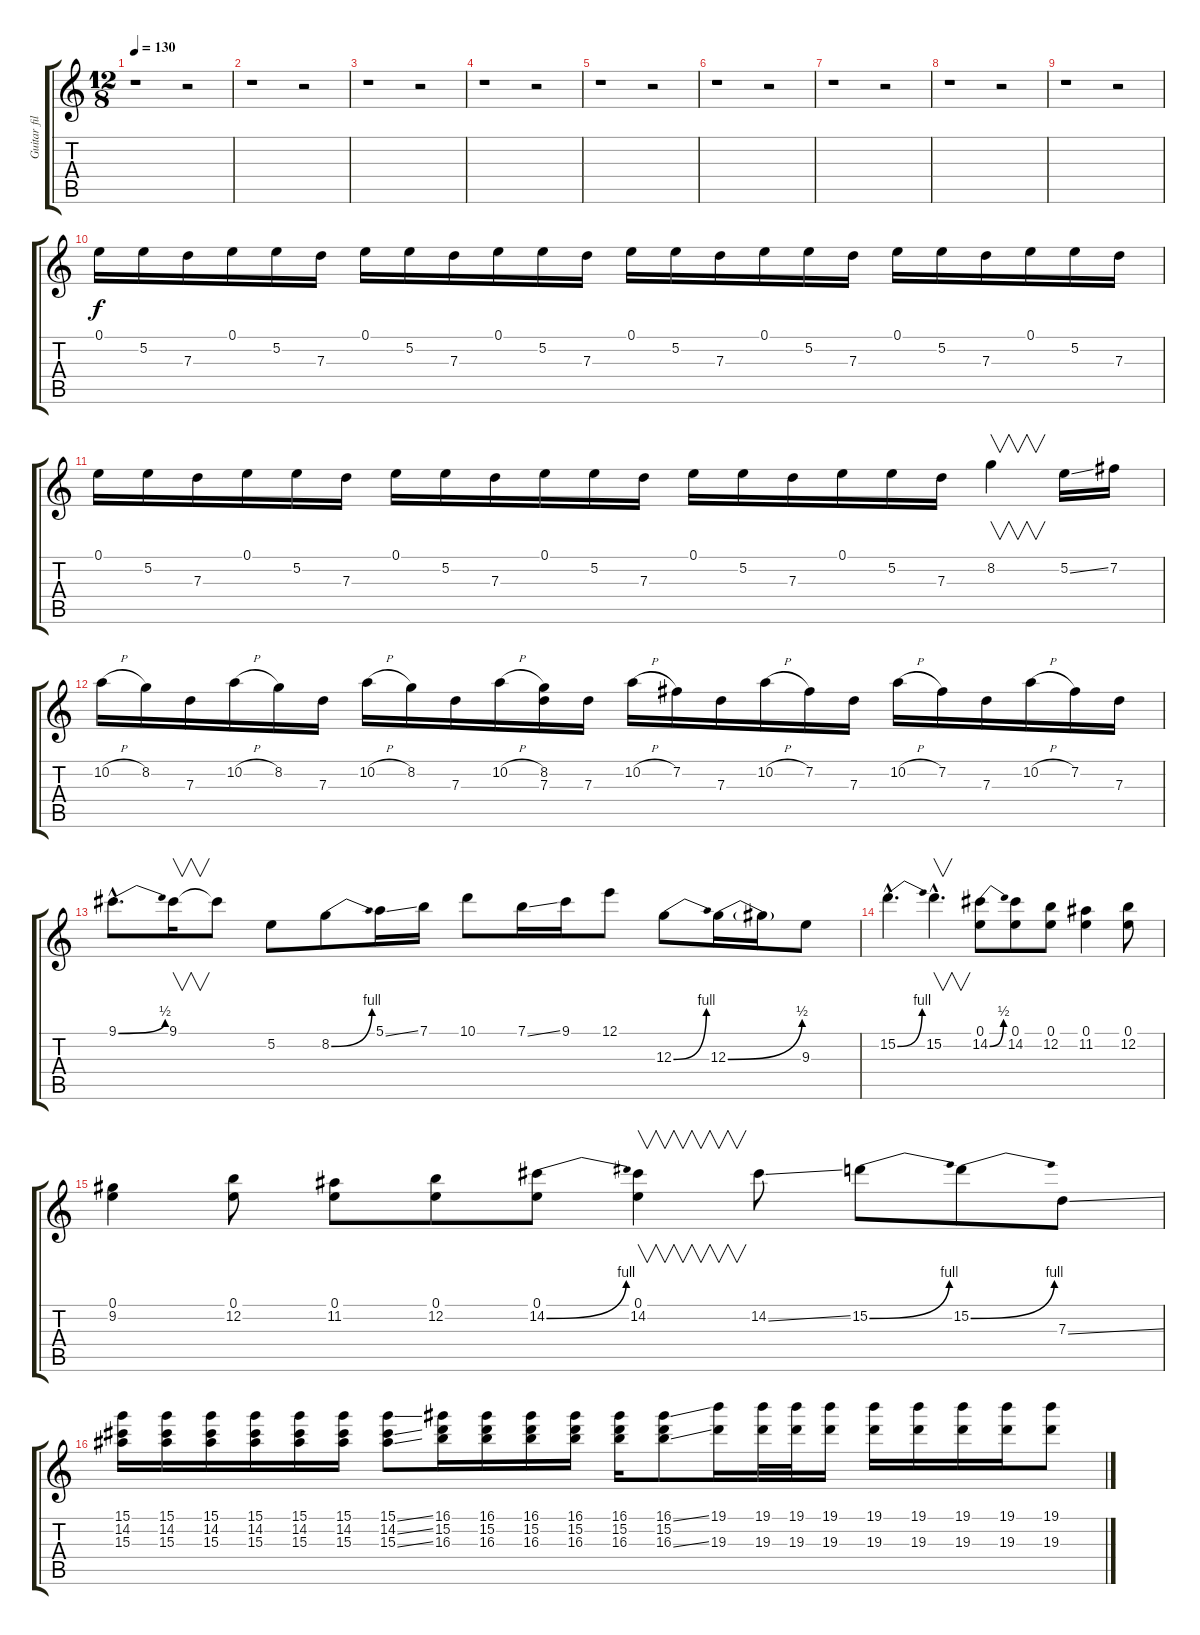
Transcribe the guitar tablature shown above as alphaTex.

\track ("Guitar fills" "Guitar fil") {instrument distortionguitar}
\staff {score tabs}
\tuning (E4 B3 G3 D3 A2 E2) {hide}
\ts (12 8)
\tempo 130
\clef g2
\ks c
r.1{dy f} r.2 |
r.1 r.2 |
r.1 r.2 |
r.1 r.2 |
r.1 r.2 |
r.1 r.2 |
r.1 r.2 |
r.1 r.2 |
r.1 r.2 |
0.1.16 5.2.16 7.3.16 0.1.16 5.2.16 7.3.16 0.1.16 5.2.16 7.3.16 0.1.16 5.2.16 7.3.16 0.1.16 5.2.16 7.3.16 0.1.16 5.2.16 7.3.16 0.1.16 5.2.16 7.3.16 0.1.16 5.2.16 7.3.16 |
0.1.16 5.2.16 7.3.16 0.1.16 5.2.16 7.3.16 0.1.16 5.2.16 7.3.16 0.1.16 5.2.16 7.3.16 0.1.16 5.2.16 7.3.16 0.1.16 5.2.16 7.3.16 8.2.4{v} 5.2{ss}.16 7.2.16 |
10.2{h}.16 8.2.16 7.3.16 10.2{h}.16 8.2.16 7.3.16 10.2{h}.16 8.2.16 7.3.16 10.2{h}.16 (8.2 7.3).16 7.3.16 10.2{h}.16 7.2.16 7.3.16 10.2{h}.16 7.2.16 7.3.16 10.2{h}.16 7.2.16 7.3.16 10.2{h}.16 7.2.16 7.3.16 |
9.1{be (bend 0 0 60 2) hac}.8{d} 9.1.16{v} 9.1{t}.8 5.2.8 8.2{be (bend 0 0 60 4)}.8 5.1{ss}.16 7.1.16 10.1.8 7.1{ss}.16 9.1.16 12.1.8 12.3{be (bend 0 0 60 4)}.8 12.3{be (bend 0 0 60 2)}.16 12.3{t}.16 9.3.8 |
15.2{be (bend 0 0 60 4) hac}.4{d} 15.2{hac}.4{v d} (0.1 14.2{be (bend 0 0 60 2)}).8 (0.1 14.2).8 (0.1 12.2).8 (0.1 11.2).4 (0.1 12.2).8 |
(0.1 9.2).4 (0.1 12.2).8 (0.1 11.2).8 (0.1 12.2).8 (0.1 14.2{be (bend 0 0 60 4)}).8 (0.1 14.2).4{v} 14.2{ss}.8 15.2{be (bend 0 0 60 4)}.8 15.2{be (bend 0 0 60 4)}.8 7.3{ss}.8 |
(15.1 14.2 15.3).16 (15.1 14.2 15.3).16 (15.1 14.2 15.3).16 (15.1 14.2 15.3).16 (15.1 14.2 15.3).16 (15.1 14.2 15.3).16 (15.1{ss} 14.2{ss} 15.3{ss}).8 (16.1 15.2 16.3).16 (16.1 15.2 16.3).16 (16.1 15.2 16.3).16 (16.1 15.2 16.3).16 (16.1 15.2 16.3).16 (16.1{ss} 15.2 16.3{ss}).8 (19.1 19.3).16 (19.1 19.3).32 (19.1 19.3).32 (19.1 19.3).16 (19.1 19.3).16 (19.1 19.3).16 (19.1 19.3).16 (19.1 19.3).16 (19.1 19.3).8
